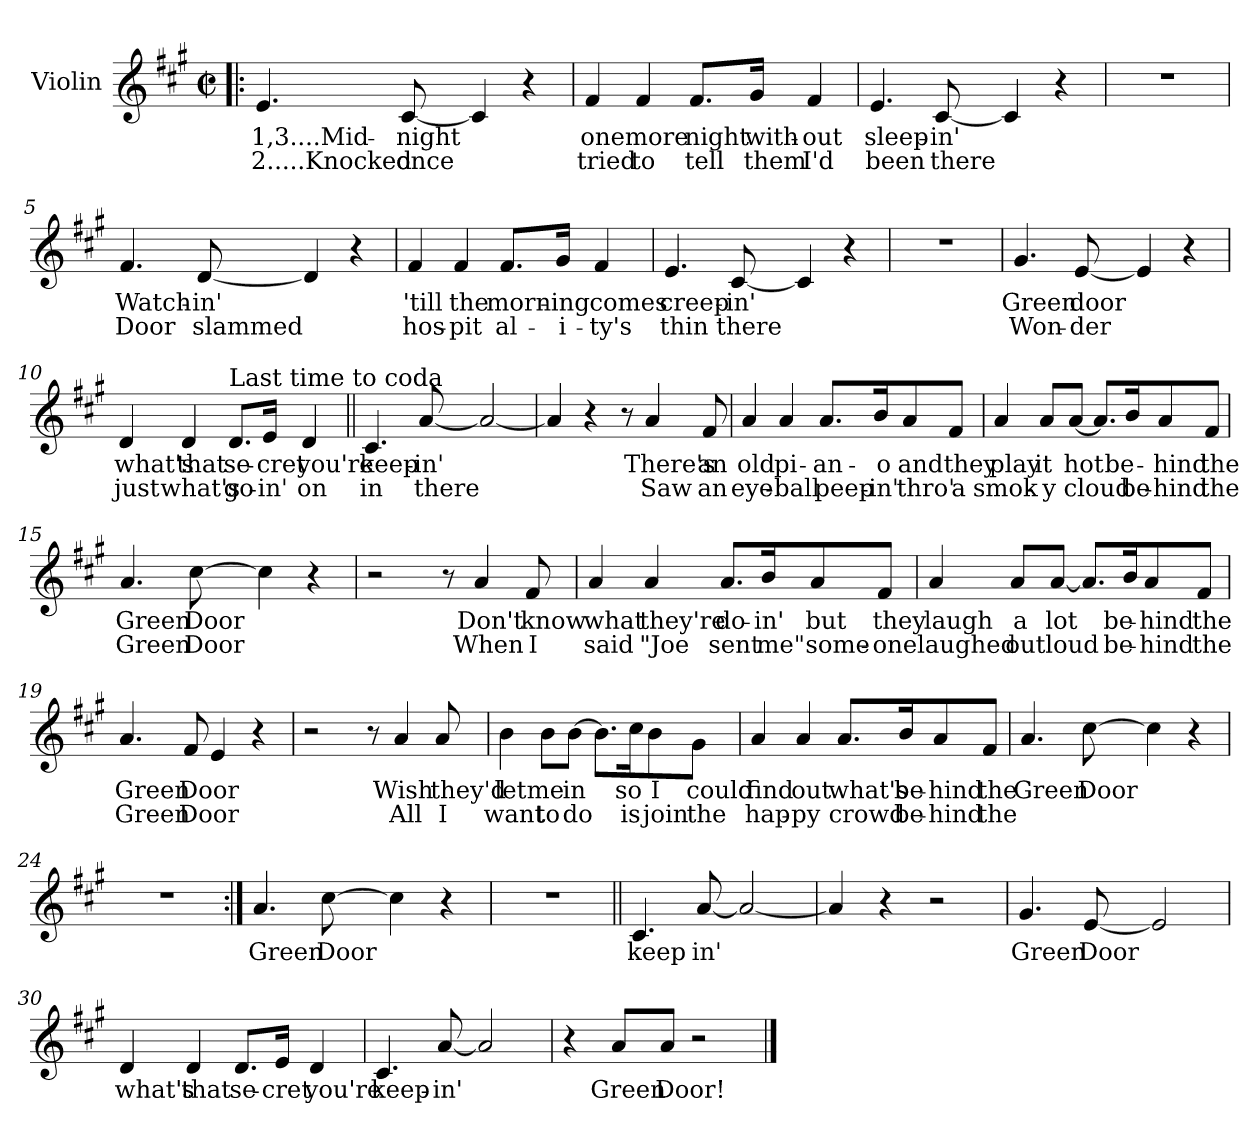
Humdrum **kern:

**kern	**text	**text
*part1	*part1	*part1
*staff1	*staff1	*staff1
*I"Violin	*	*
*I'Vln	*	*
*clefG2	*	*
*k[f#c#g#]	*	*
*A:	*	*
*M2/2	*	*
*met(c|)	*	*
=1!|:	=1!|:	=1!|:
4.e/	1,3....Mid-	2.....Knocked
[8c#/	-night	once
4c#/]	.	.
4r	.	.
=2	=2	=2
4f#/	one	tried
4f#/	more	to
8.f#/L	night	tell
16g#/Jk	with-	them
4f#/	-out	I'd
=3	=3	=3
4.e/	sleep-	been
[8c#/	-in'	there
4c#/]	.	.
4r	.	.
=4	=4	=4
1r	.	.
!!LO:LB:g=z
=5	=5	=5
4.f#/	Watch-	Door
[8d/	-in'	slammed
4d/]	.	.
4r	.	.
=6	=6	=6
4f#/	'till	hos-
4f#/	the	-pit
8.f#/L	morn-	al-
16g#/Jk	-ing	-i-
4f#/	comes	-ty's
=7	=7	=7
4.e/	creep-	thin
[8c#/	-in'	there
4c#/]	.	.
4r	.	.
=8	=8	=8
1r	.	.
!!LO:LB:g=z
=9	=9	=9
4.g#/	Green	Won-
[8e/	door	-der
4e/]	.	.
4r	.	.
=10	=10	=10
4d/	what's	just
4d/	that	what's
!LO:TX:a:t=Last time to coda	!	!
8.d/L	se-	go-
16e/Jk	-cret	-in'
4d/	you're	on
=11||	=11||	=11||
4.c#/	keep-	in
[8a/	-in'	there
2a/_	.	.
=12	=12	=12
4a/]	.	.
4r	.	.
8r	.	.
4a/	There's	Saw
8f#/	an	an
!!LO:LB:g=z
=13	=13	=13
4a/	old	eye-
4a/	pi-	-ball
8.a/L	-an-	peep-
16b/K	-o	-in'
8a/	and	thro'
8f#/J	they	a
=14	=14	=14
4a/	play	smok-
8a/L	it	-y
[8a/J	hot	cloud
8.a/L]	.	.
16b/K	be-	be-
8a/	-hind	-hind
8f#/J	the	the
=15	=15	=15
4.a/	Green	Green
[8cc#\	Door	Door
4cc#\]	.	.
4r	.	.
=16	=16	=16
2r	.	.
8r	.	.
4a/	Don't	When
8f#/	know	I
!!LO:LB:g=z
=17	=17	=17
4a/	what	said
4a/	they're	"Joe
8.a/L	do-	sent
16b/K	-in'	me"
8a/	but	some-
8f#/J	they	-one
=18	=18	=18
4a/	laugh	laughed
8a/L	a	out
[8a/J	lot	loud
8.a/L]	.	.
16b/K	be-	be-
8a/	-hind	-hind
8f#/J	the	the
=19	=19	=19
4.a/	Green	Green
8f#/	Door	Door
4e/	.	.
4r	.	.
=20	=20	=20
2r	.	.
8r	.	.
4a/	Wish	All
8a/	they'd	I
!!LO:LB:g=z
=21	=21	=21
4b\	let	want
8b\L	me	to
[8b\J	in	do
8.b\L]	.	.
16cc#\K	so	is
8b\	I	join
8g#\J	could	the
=22	=22	=22
4a/	find	hap-
4a/	out	-py
8.a/L	what's	crowd
16b/K	be-	be-
8a/	-hind	-hind
8f#/J	the	the
=23	=23	=23
4.a/	Green	.
[8cc#\	Door	.
4cc#\]	.	.
4r	.	.
=24	=24	=24
1r	.	.
=25:|!	=25:|!	=25:|!
4.a/	Green	.
[8cc#\	Door	.
4cc#\]	.	.
4r	.	.
=26	=26	=26
1r	.	.
!!LO:LB:g=z
=27||	=27||	=27||
4.c#/	keep	.
[8a/	in'	.
2a/_	.	.
=28	=28	=28
4a/]	.	.
4r	.	.
2r	.	.
=29	=29	=29
4.g#/	Green	.
[8e/	Door	.
2e/]	.	.
=30	=30	=30
4d/	what's	.
4d/	that	.
8.d/L	se-	.
16e/Jk	-cret	.
4d/	you're	.
=31	=31	=31
4.c#/	keep-	.
[8a/	-in'	.
2a/]	.	.
=32	=32	=32
4r	.	.
8a/L	Green	.
8a/J	Door!	.
2r	.	.
==	==	==
*-	*-	*-
